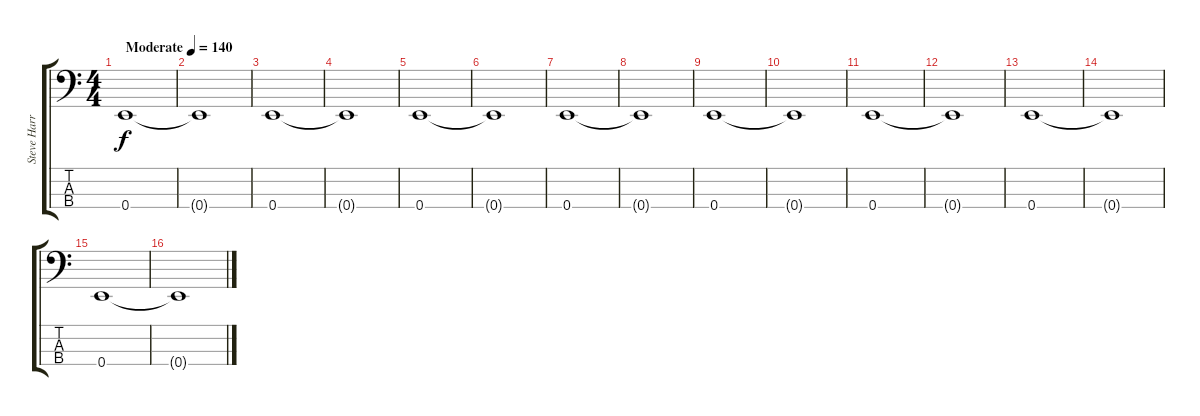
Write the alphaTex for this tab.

\track ("Steve Harris" "Steve Harr") {instrument slapbass2}
\staff {score tabs}
\tuning (G2 D2 A1 E1) {hide}
\ts (4 4)
\tempo (140 "Moderate")
\clef f4
\ks c
0.4.1{dy f instrument slapbass2} |
0.4{t}.1 |
0.4.1 |
0.4{t}.1 |
0.4.1 |
0.4{t}.1 |
0.4.1 |
0.4{t}.1 |
0.4.1 |
0.4{t}.1 |
0.4.1 |
0.4{t}.1 |
0.4.1 |
0.4{t}.1 |
0.4.1 |
0.4{t}.1
